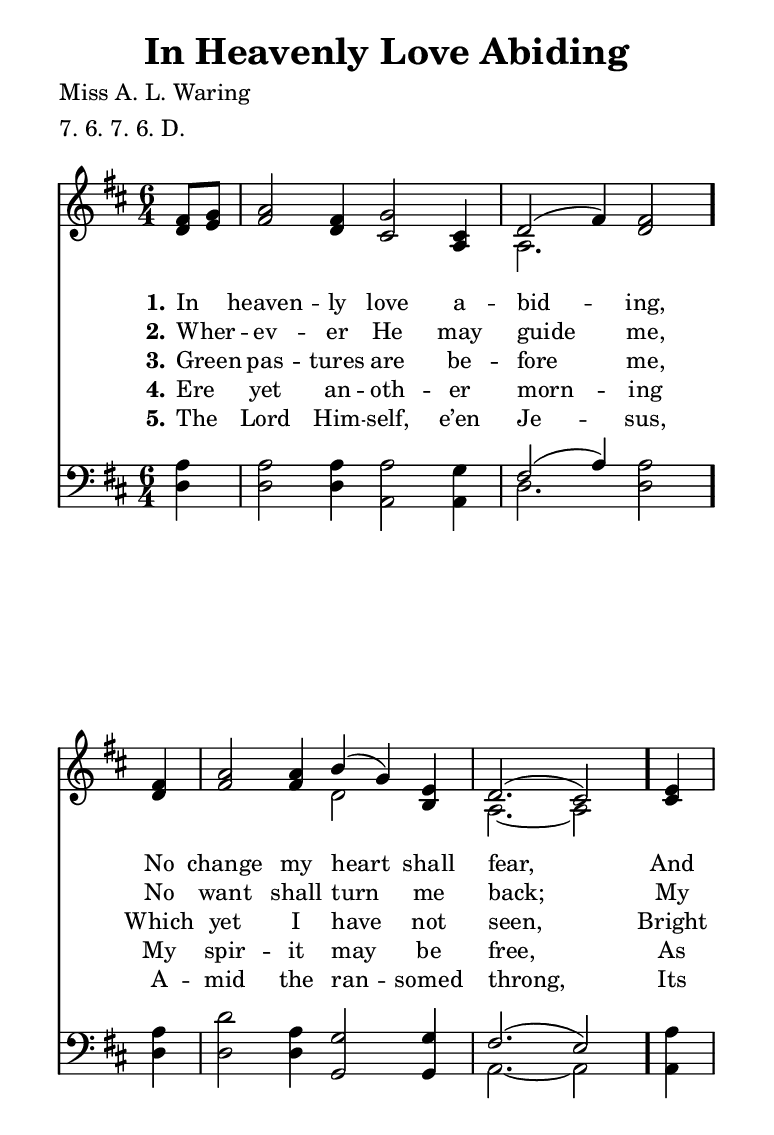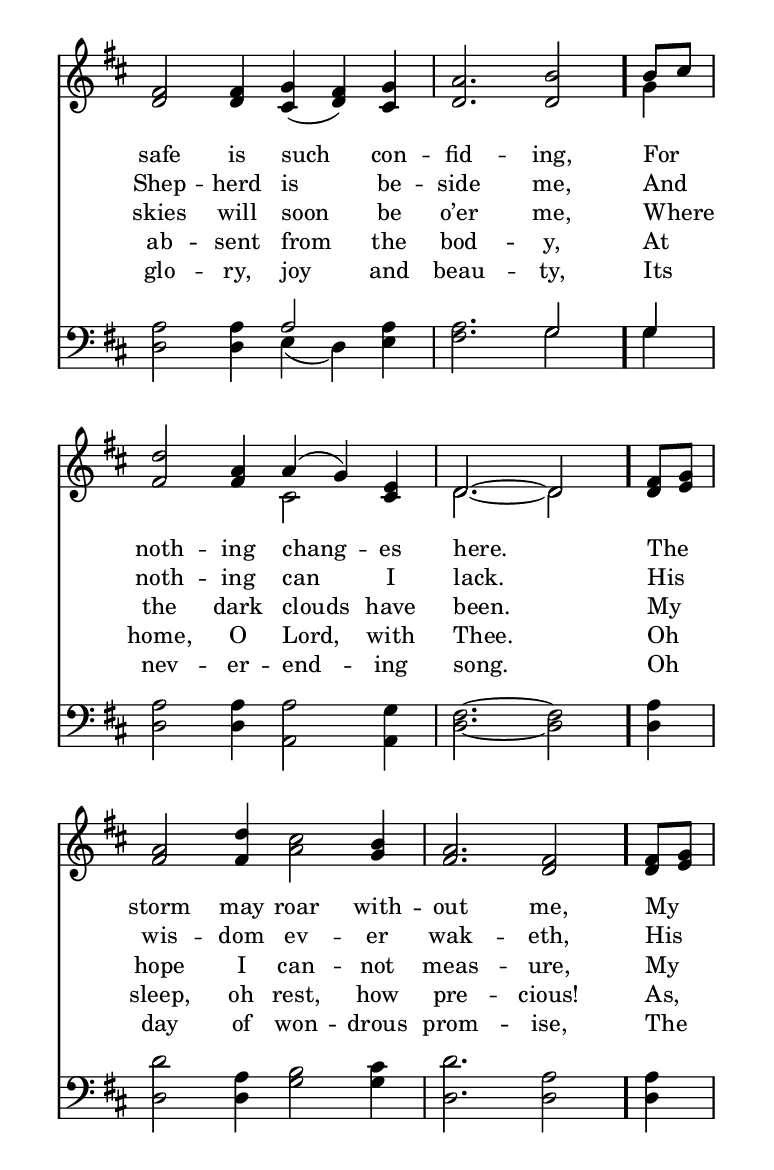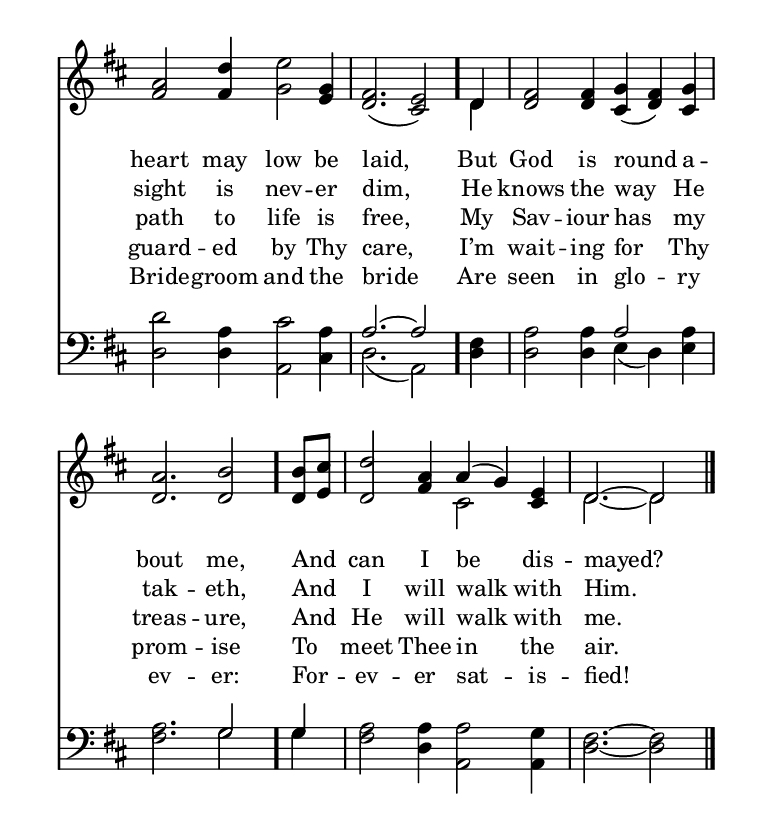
\include "common/global.ily"
\paper {
  \include "common/paper.ily"
}

\header{
  hymnnumber = "228"
  title = "In Heavenly Love Abiding"
  tunename = "Confidence"
  meter = "7. 6. 7. 6. D."
  poet = "Miss A. L. Waring"
  composer = ""
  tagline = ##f
}

global = {
  \include "common/overrides.ily"
  \override Staff.TimeSignature.style = #'numbered
  \time 6/4
  \override Score.MetronomeMark.transparent = ##t % hide all fermata changes too
  \tempo 4=120
  \key d \major
  \partial 4
  \autoBeamOff
}

notesSoprano = {
\global
\relative c' {

  fis8[ g] | a2 fis4 g2 cis,4 | d2( fis4) fis2
  fis4 | a2 a4 b( g) e | d2.( cis2)
  e4 | fis2 fis4 g( fis) g | a2. b2
  b8[ cis] | d2 a4 a( g) e | d2. ~ d2
  fis8[ g] a2 d4 cis2 b4 | a2. fis2
  fis8[ g] | a2 d4 e2 g,4 | fis2.( e2)
  d4 | fis2 fis4 g( fis) g | a2. b2
  b8[ cis] | d2 a4 a( g) e | d2. ~ d2

  \bar "|."

}
}

notesAlto = {
\global
\relative e' {

  d8[ e] | fis2 d4 cis2 a4 | a2. d2
  d4 | fis2 fis4 d2 b4 | a2. ~ a2
  cis4 | d2 d4 cis( d) cis | d2. d2
  g4 | fis2 fis4 cis2 cis4 | d2. ~ d2
  d8[ e] | fis2 fis4 a2 g4 | fis2. d2
  d8[ e] | fis2 fis4 g2 e4 | d2.( cis2)
  d4 | d2 d4 cis( d) cis | d2. d2
  d8[ e] | d2 fis4 cis2 cis4 | d2. ~ d2

}
}

notesTenor = {
\global
\relative a {

  a4 | a2 a4 a2 g4 | fis2( a4) a2
  a4 | d2 a4 g2 g4 | fis2.( e2)
  a4 | a2 a4 a2 a4 | a2. g2
  g4 | a2 a4 a2 g4 | fis2. ~ fis2
  a4 | d2 a4 b2 cis4 | d2. a2
  a4 | d2 a4 cis2 a4 | a2. ~ a2
  fis4 | a2 a4 a2 a4 | a2. g2
  g4 | a2 a4 a2 g4 | fis2. ~ fis2

}
}

notesBass = {
\global
\relative f {

  d4 | d2 d4 a2 a4 | d2. d2
  d4 | d2 d4 g,2 g4 | a2. ~ a2
  a4 | d2 d4 e( d) e | fis2. g2
  g4 | d2 d4 a2 a4 | d2. ~ d2
  d4 | d2 d4 g2 g4 | d2. d2
  d4 | d2 d4 a2 cis4 | d2.( a2)
  d4 | d2 d4 e( d) e | fis2. g2
  g4 | fis2 d4 a2 a4 | d2. ~ d2

}
}

wordsA = \lyricmode {
\set stanza = "1."

In heaven -- ly love a -- bid -- ing, \bar "."
No change my heart shall fear, \bar "."
And safe is such con -- fid -- ing, \bar "."
For noth -- ing chang -- es here. \bar "."
The storm may roar with -- out me, \bar "."
My heart may low be laid, \bar "."
But God is round a -- bout me, \bar "."
And can I be dis -- mayed? \bar "."

}

wordsB = \lyricmode {
\set stanza = "2."

Wher -- ev -- er He may guide me,
No want shall turn me back;
My Shep -- herd is be -- side me,
And noth -- ing can I lack.
His wis -- dom ev -- er wak -- eth,
His sight is nev -- er dim,
He knows the way He tak -- eth,
And I will walk with Him.

}

wordsC = \lyricmode {
\set stanza = "3."

Green pas -- tures are be -- fore me,
Which yet I have not seen,
Bright skies will soon be o’er me,
Where the dark clouds have been.
My hope I can -- not meas -- ure,
My path to life is free,
My Sav -- iour has my treas -- ure,
And He will walk with me.

}

wordsD = \lyricmode {
\set stanza = "4."

Ere yet an -- oth -- er morn -- ing
My spir -- it may be free,
As ab -- sent from the bod -- y,
At home, O Lord, with Thee.
Oh sleep, oh rest, how pre -- cious!
As, guard -- ed by Thy care,
I’m wait -- ing for Thy prom -- ise
To meet Thee in the air.

}

wordsE = \lyricmode {
\set stanza = "5."

The Lord Him -- self, e’en Je -- sus,
A -- mid the ran -- somed throng,
Its glo -- ry, joy and beau -- ty,
Its nev -- er -- end -- ing song.
Oh day of won -- drous prom -- ise,
The Bride -- groom and the bride
Are seen in glo -- ry ev -- er:
For -- ev -- er sat -- is -- fied!

}

\score {
  \context ChoirStaff <<
    \context Staff = upper <<
      \set Staff.autoBeaming = ##f
      \set ChoirStaff.systemStartDelimiter = #'SystemStartBar
      \set ChoirStaff.printPartCombineTexts = ##f
      \partcombine #'(2 . 9) \notesSoprano \notesAlto
      \context NullVoice = sopranos { \voiceOne << \notesSoprano >> }
      \context NullVoice = altos { \voiceTwo << \notesAlto >> }
      \context Lyrics = one   \lyricsto sopranos \wordsA
      \context Lyrics = two   \lyricsto sopranos \wordsB
      \context Lyrics = three \lyricsto sopranos \wordsC
      \context Lyrics = four  \lyricsto sopranos \wordsD
      \context Lyrics = five  \lyricsto sopranos \wordsE
    >>
    \context Staff = men <<
      \set Staff.autoBeaming = ##f
      \clef bass
      \set ChoirStaff.printPartCombineTexts = ##f
      \partcombine #'(2 . 9) \notesTenor \notesBass
      \context NullVoice = tenors { \voiceOne << \notesTenor >> }
      \context NullVoice = basses { \voiceTwo << \notesBass >> }
    >>
  >>
  \layout {
    \include "common/layout.ily"
  }
  \midi{
    \include "common/midi.ily"
  }
}

\version "2.19.49"  % necessary for upgrading to future LilyPond versions.

% vi:set et ts=2 sw=2 ai nocindent syntax=lilypond:
